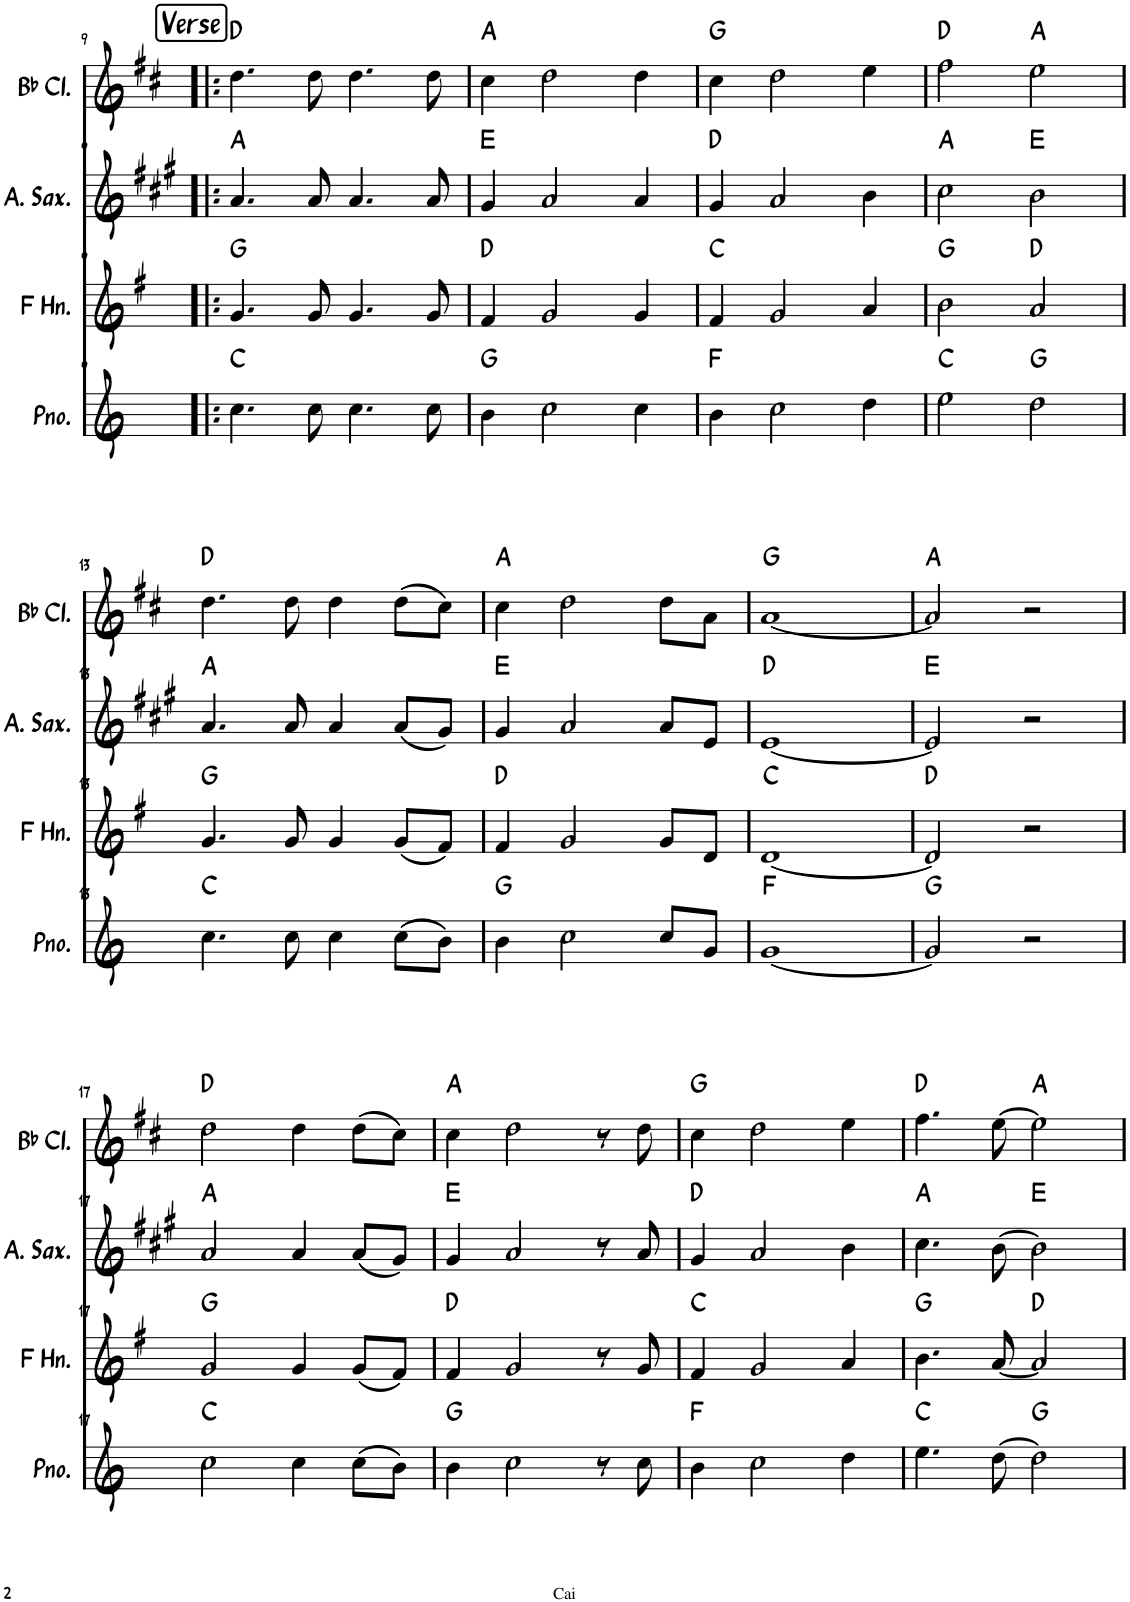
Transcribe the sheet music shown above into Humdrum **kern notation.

**kern	**harte	**kern	**harte	**kern	**harte	**kern	**harte
*part4	*part4	*part3	*part3	*part2	*part2	*part1	*part1
*staff4	*	*staff3	*	*staff2	*	*staff1	*
*I"钢琴	*	*I"F调圆号	*	*I"中音萨克斯	*	*I"降B调单簧管	*
!!LO:PB:g=z
*clefG2	*	*clefG2	*	*clefG2	*	*clefG2	*
*	*	*Trd4c7	*	*Trd5c9	*	*Trd1c2	*
*k[]	*	*k[f#]	*	*k[f#c#g#]	*	*k[f#c#]	*
*M4/4	*	*M4/4	*	*M4/4	*	*M4/4	*
!!LO:REH:place=s1:a:B:cj:fs=14:t=Verse
=9!|:	=9!|:	=9!|:	=9!|:	=9!|:	=9!|:	=9!|:	=9!|:
4.cc\	C:maj	4.g/	G:maj	4.a/	A:maj	4.dd\	D:maj
8cc\	.	8g/	.	8a/	.	8dd\	.
4.cc\	.	4.g/	.	4.a/	.	4.dd\	.
8cc\	.	8g/	.	8a/	.	8dd\	.
=10	=10	=10	=10	=10	=10	=10	=10
4b\	G:maj	4f#/	D:maj	4g#/	E:maj	4cc#\	A:maj
2cc\	.	2g/	.	2a/	.	2dd\	.
4cc\	.	4g/	.	4a/	.	4dd\	.
=11	=11	=11	=11	=11	=11	=11	=11
4b\	F:maj	4f#/	C:maj	4g#/	D:maj	4cc#\	G:maj
2cc\	.	2g/	.	2a/	.	2dd\	.
4dd\	.	4a/	.	4b\	.	4ee\	.
=12	=12	=12	=12	=12	=12	=12	=12
2ee\	C:maj	2b\	G:maj	2cc#\	A:maj	2ff#\	D:maj
2dd\	G:maj	2a/	D:maj	2b\	E:maj	2ee\	A:maj
!!LO:LB:g=z
=13	=13	=13	=13	=13	=13	=13	=13
4.cc\	C:maj	4.g/	G:maj	4.a/	A:maj	4.dd\	D:maj
8cc\	.	8g/	.	8a/	.	8dd\	.
4cc\	.	4g/	.	4a/	.	4dd\	.
(8cc\L	.	(8g/L	.	(8a/L	.	(8dd\L	.
8b\J)	.	8f#/J)	.	8g#/J)	.	8cc#\J)	.
=14	=14	=14	=14	=14	=14	=14	=14
4b\	G:maj	4f#/	D:maj	4g#/	E:maj	4cc#\	A:maj
2cc\	.	2g/	.	2a/	.	2dd\	.
8cc/L	.	8g/L	.	8a/L	.	8dd\L	.
8g/J	.	8d/J	.	8e/J	.	8a\J	.
=15	=15	=15	=15	=15	=15	=15	=15
[1g	F:maj	[1d	C:maj	[1e	D:maj	[1a	G:maj
=16	=16	=16	=16	=16	=16	=16	=16
2g/]	G:maj	2d/]	D:maj	2e/]	E:maj	2a/]	A:maj
2r	.	2r	.	2r	.	2r	.
!!LO:LB:g=z
=17	=17	=17	=17	=17	=17	=17	=17
2cc\	C:maj	2g/	G:maj	2a/	A:maj	2dd\	D:maj
4cc\	.	4g/	.	4a/	.	4dd\	.
(8cc\L	.	(8g/L	.	(8a/L	.	(8dd\L	.
8b\J)	.	8f#/J)	.	8g#/J)	.	8cc#\J)	.
=18	=18	=18	=18	=18	=18	=18	=18
4b\	G:maj	4f#/	D:maj	4g#/	E:maj	4cc#\	A:maj
2cc\	.	2g/	.	2a/	.	2dd\	.
8r	.	8r	.	8r	.	8r	.
8cc\	.	8g/	.	8a/	.	8dd\	.
=19	=19	=19	=19	=19	=19	=19	=19
4b\	F:maj	4f#/	C:maj	4g#/	D:maj	4cc#\	G:maj
2cc\	.	2g/	.	2a/	.	2dd\	.
4dd\	.	4a/	.	4b\	.	4ee\	.
=20	=20	=20	=20	=20	=20	=20	=20
4.ee\	C:maj	4.b\	G:maj	4.cc#\	A:maj	4.ff#\	D:maj
[8dd\	.	[8a/	.	[8b\	.	[8ee\	.
2dd\]	G:maj	2a/]	D:maj	2b\]	E:maj	2ee\]	A:maj
=	=	=	=	=	=	=	=
*-	*-	*-	*-	*-	*-	*-	*-
